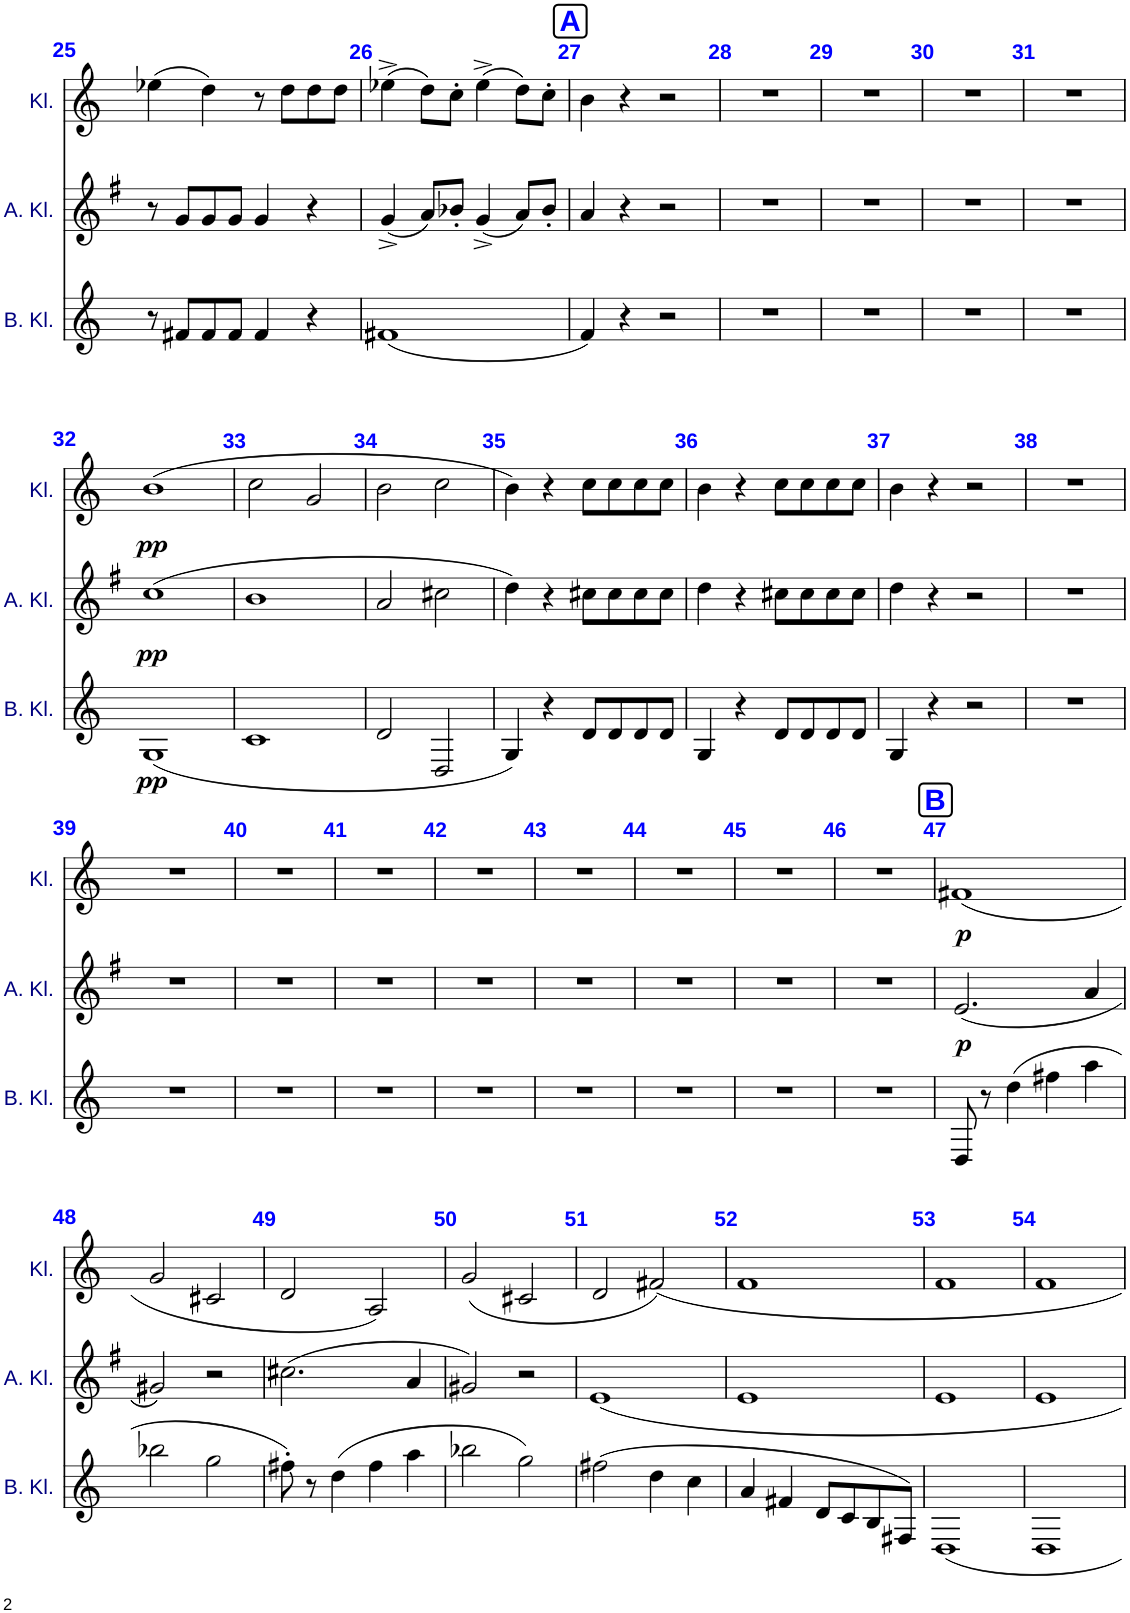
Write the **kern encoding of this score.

**kern	**dynam	**kern	**dynam	**kern	**dynam
*part3	*part3	*part2	*part2	*part1	*part1
*staff3	*staff3	*staff2	*staff2	*staff1	*staff1
*I"Basklarinet	*	*I"Altklarinet	*	*I"Klarinet	*
*I'B. Kl.	*	*I'A. Kl.	*	*I'Kl.	*
!!LO:PB:g=z
*clefG2	*	*clefG2	*	*clefG2	*
*Trd1c2	*	*Trd1c2	*	*Trd1c2	*
*k[]	*	*k[f#]	*	*k[]	*
*M4/4	*	*M4/4	*	*M4/4	*
*met(c)	*	*met(c)	*	*met(c)	*
=25	=25	=25	=25	=25	=25
8r	.	8r	.	(4ee-X\	.
8f#X/L	.	8g/L	.	.	.
8f#/	.	8g/	.	4dd\)	.
8f#/J	.	8g/J	.	.	.
4f#/	.	4g/	.	8r	.
.	.	.	.	8dd\L	.
4r	.	4r	.	8dd\	.
.	.	.	.	8dd\J	.
=26	=26	=26	=26	=26	=26
(1f#X	.	(4g^/	.	(4ee-X^\	.
.	.	8a/L)	.	8dd\L)	.
.	.	8b-X'/J	.	8cc'\J	.
.	.	(4g^/	.	(4ee-^\	.
.	.	8a/L)	.	8dd\L)	.
.	.	8b-'/J	.	8cc'\J	.
!!LO:REH:place=s1:a:B:cj:color=#0000FF:fs=14:t=A
=27	=27	=27	=27	=27	=27
4f/)	.	4a/	.	4b\	.
4r	.	4r	.	4r	.
2r	.	2r	.	2r	.
=28	=28	=28	=28	=28	=28
1r	.	1r	.	1r	.
=29	=29	=29	=29	=29	=29
1r	.	1r	.	1r	.
=30	=30	=30	=30	=30	=30
1r	.	1r	.	1r	.
=31	=31	=31	=31	=31	=31
1r	.	1r	.	1r	.
!!LO:LB:g=z
=32	=32	=32	=32	=32	=32
!	!LO:DY:b	!	!LO:DY:b	!	!LO:DY:b
(1G	pp	(1cc	pp	(1b	pp
=33	=33	=33	=33	=33	=33
1c	.	1b	.	2cc\	.
.	.	.	.	2g/	.
=34	=34	=34	=34	=34	=34
2d/	.	2a/	.	2b\	.
2D/	.	2cc#X\	.	2cc\	.
=35	=35	=35	=35	=35	=35
4G/)	.	4dd\)	.	4b\)	.
4r	.	4r	.	4r	.
8d/L	.	8cc#X\L	.	8cc\L	.
8d/	.	8cc#\	.	8cc\	.
8d/	.	8cc#\	.	8cc\	.
8d/J	.	8cc#\J	.	8cc\J	.
=36	=36	=36	=36	=36	=36
4G/	.	4dd\	.	4b\	.
4r	.	4r	.	4r	.
8d/L	.	8cc#X\L	.	8cc\L	.
8d/	.	8cc#\	.	8cc\	.
8d/	.	8cc#\	.	8cc\	.
8d/J	.	8cc#\J	.	8cc\J	.
=37	=37	=37	=37	=37	=37
4G/	.	4dd\	.	4b\	.
4r	.	4r	.	4r	.
2r	.	2r	.	2r	.
=38	=38	=38	=38	=38	=38
1r	.	1r	.	1r	.
!!LO:LB:g=z
=39	=39	=39	=39	=39	=39
1r	.	1r	.	1r	.
=40	=40	=40	=40	=40	=40
1r	.	1r	.	1r	.
=41	=41	=41	=41	=41	=41
1r	.	1r	.	1r	.
=42	=42	=42	=42	=42	=42
1r	.	1r	.	1r	.
=43	=43	=43	=43	=43	=43
1r	.	1r	.	1r	.
=44	=44	=44	=44	=44	=44
1r	.	1r	.	1r	.
=45	=45	=45	=45	=45	=45
1r	.	1r	.	1r	.
=46	=46	=46	=46	=46	=46
1r	.	1r	.	1r	.
!!LO:REH:place=s1:a:B:cj:color=#0000FF:fs=14:t=B
=47	=47	=47	=47	=47	=47
!	!	!	!LO:DY:b	!	!LO:DY:b
8D/	.	(2.e/	p	(1f#X	p
8r	.	.	.	.	.
(4dd\	.	.	.	.	.
4ff#X\	.	.	.	.	.
4aa\	.	4a/	.	.	.
!!LO:LB:g=z
=48	=48	=48	=48	=48	=48
2bb-X\	.	2g#X/)	.	2g/	.
2gg\	.	2r	.	2c#X/	.
=49	=49	=49	=49	=49	=49
8ff#X'\)	.	(2.cc#X\	.	2d/	.
8r	.	.	.	.	.
(4dd\	.	.	.	.	.
4ff#\	.	.	.	2A/)	.
4aa\	.	4a/	.	.	.
=50	=50	=50	=50	=50	=50
2bb-X\	.	2g#X/)	.	(2g/	.
2gg\)	.	2r	.	2c#X/	.
=51	=51	=51	=51	=51	=51
(2ff#X\	.	1e	.	2d/	.
4dd\	.	.	.	2f#X/)	.
4cc\	.	.	.	.	.
=52	=52	=52	=52	=52	=52
4a/	.	1e	.	1f	.
4f#X/	.	.	.	.	.
8d/L	.	.	.	.	.
8c/	.	.	.	.	.
8B/	.	.	.	.	.
8F#X/J)	.	.	.	.	.
=53	=53	=53	=53	=53	=53
1D	.	1e	.	1f	.
=54	=54	=54	=54	=54	=54
1D	.	1e	.	1f	.
=	=	=	=	=	=
*-	*-	*-	*-	*-	*-
